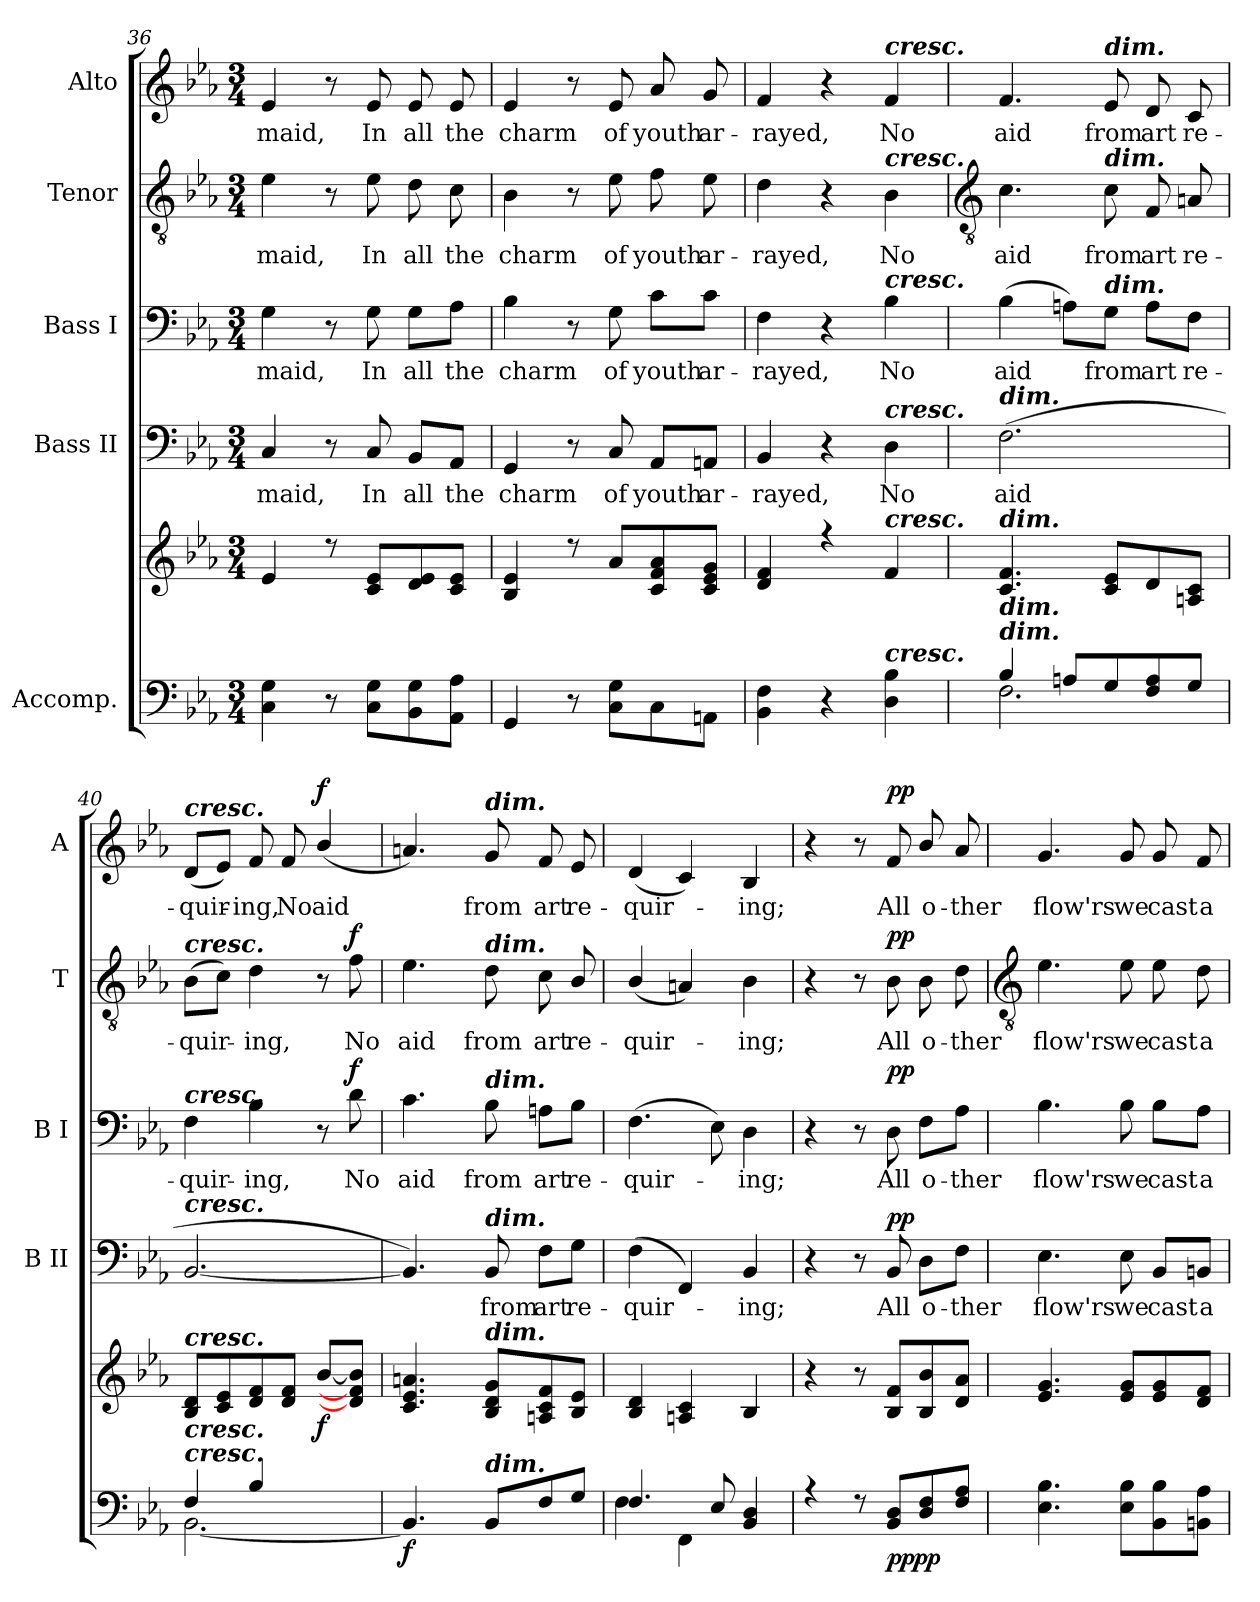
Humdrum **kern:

**kern	**kern	**dynam	**kern	**text	**dynam	**kern	**text	**dynam	**kern	**text	**dynam	**kern	**text	**dynam
*part5	*part5	*part5	*part4	*part4	*part4	*part3	*part3	*part3	*part2	*part2	*part2	*part1	*part1	*part1
*staff6	*staff5	*staff5/6	*staff4	*staff4	*staff4	*staff3	*staff3	*staff3	*staff2	*staff2	*staff2	*staff1	*staff1	*staff1
*I"Accomp.	*	*	*I"Bass II	*	*	*I"Bass I	*	*	*I"Tenor	*	*	*I"Alto	*	*
*	*	*	*I'B II	*	*	*I'B I	*	*	*I'T	*	*	*I'A	*	*
*clefF4	*clefG2	*	*clefF4	*	*	*clefF4	*	*	*clefGv2	*	*	*clefG2	*	*
*k[b-e-a-]	*k[b-e-a-]	*	*k[b-e-a-]	*	*	*k[b-e-a-]	*	*	*k[b-e-a-]	*	*	*k[b-e-a-]	*	*
*E-:	*E-:	*	*E-:	*	*	*E-:	*	*	*E-:	*	*	*E-:	*	*
*M3/4	*M3/4	*	*M3/4	*	*	*M3/4	*	*	*M3/4	*	*	*M3/4	*	*
=36	=36	=36	=36	=36	=36	=36	=36	=36	=36	=36	=36	=36	=36	=36
*	*^	*	*	*	*	*	*	*	*	*	*	*	*	*
!	!	!LO:N:vis=1	!	!	!LO:LY:b	!	!	!LO:LY:b	!	!	!LO:LY:b	!	!	!LO:LY:b	!
4C 4G	4e-	2.ryy	.	4C	maid,	.	4G	maid,	.	4e-	maid,	.	4e-	maid,	.
8r	8r	.	.	8r	.	.	8r	.	.	8r	.	.	8r	.	.
!	!	!	!	!	!LO:LY:b	!	!	!LO:LY:b	!	!	!LO:LY:b	!	!	!LO:LY:b	!
8C 8GL	8c 8e-L	.	.	8C	In	.	8G	In	.	8e-	In	.	8e-	In	.
!	!	!	!	!	!LO:LY:b	!	!	!LO:LY:b	!	!	!LO:LY:b	!	!	!LO:LY:b	!
8BB- 8G	8d 8e-	.	.	8BB-/L	all	.	8G\L	all	.	8d	all	.	8e-	all	.
!	!	!	!	!	!LO:LY:b	!	!	!LO:LY:b	!	!	!LO:LY:b	!	!	!LO:LY:b	!
8AA- 8A-J	8c 8e-J	.	.	8AA-/J	the	.	8A-\J	the	.	8c	the	.	8e-	the	.
=37	=37	=37	=37	=37	=37	=37	=37	=37	=37	=37	=37	=37	=37	=37	=37
!	!	!LO:N:vis=1	!	!	!LO:LY:b	!	!	!LO:LY:b	!	!	!LO:LY:b	!	!	!LO:LY:b	!
4GG	4B- 4e-	2.ryy	.	4GG	charm	.	4B-	charm	.	4B-	charm	.	4e-	charm	.
8r	8r	.	.	8r	.	.	8r	.	.	8r	.	.	8r	.	.
!	!	!	!	!	!LO:LY:b	!	!	!LO:LY:b	!	!	!LO:LY:b	!	!	!LO:LY:b	!
8C 8GL	8a-L	.	.	8C	of	.	8G	of	.	8e-	of	.	8e-	of	.
!	!	!	!	!	!LO:LY:b	!	!	!LO:LY:b	!	!	!LO:LY:b	!	!	!LO:LY:b	!
8C	8c 8f 8a-	.	.	8AA-/L	youth	.	8c\L	youth	.	8f	youth	.	8a-	youth	.
!	!	!	!	!	!LO:LY:b	!	!	!LO:LY:b	!	!	!LO:LY:b	!	!	!LO:LY:b	!
8AAnJ	8c 8e- 8gJ	.	.	8AAn/J	ar-	.	8c\J	ar-	.	8e-	ar-	.	8g	ar-	.
=38	=38	=38	=38	=38	=38	=38	=38	=38	=38	=38	=38	=38	=38	=38	=38
!	!	!LO:N:vis=1	!	!	!LO:LY:b	!	!	!LO:LY:b	!	!	!LO:LY:b	!	!	!LO:LY:b	!
4BB- 4F	4d 4f	2.ryy	.	4BB-	-rayed,	.	4F	-rayed,	.	4d	-rayed,	.	4f	-rayed,	.
4r	4r	.	.	4r	.	.	4r	.	.	4r	.	.	4r	.	.
!	!	!	!	!	!	!	!	!	!	!	!	!	!LO:TX:a:Bi:t=cresc.	!	!
!	!	!	!	!	!	!	!	!	!	!LO:TX:a:Bi:t=cresc.	!	!	!	!	!
!	!	!	!	!	!	!	!LO:TX:a:Bi:t=cresc.	!	!	!	!	!	!	!	!
!	!	!	!	!LO:TX:a:Bi:t=cresc.	!	!	!	!	!	!	!	!	!	!	!
!	!LO:TX:a:Bi:t=cresc.	!	!	!	!	!	!	!	!	!	!	!	!	!	!
!LO:TX:a:Bi:t=cresc.	!	!	!	!	!	!	!	!	!	!	!	!	!	!	!
!	!	!	!	!	!LO:LY:b	!	!	!LO:LY:b	!	!	!LO:LY:b	!	!	!LO:LY:b	!
4D 4B-	4f	.	.	4D	No	.	4B-	No	.	4B-	No	.	4f	No	.
*	*v	*v	*	*	*	*	*	*	*	*	*	*	*	*	*
!!LO:LB:g=z
=39	=39	=39	=39	=39	=39	=39	=39	=39	=39	=39	=39	=39	=39	=39
*	*	*	*	*	*	*	*	*	*clefGv2	*	*	*	*	*
*^	*	*	*	*	*	*	*	*	*	*	*	*	*	*
!	!	!	!	!LO:TX:a:Bi:t=dim.	!	!	!	!	!	!	!	!	!	!	!
!	!	!LO:TX:a:Bi:t=dim.	!	!	!	!	!	!	!	!	!	!	!	!	!
!LO:TX:a:Bi:t=dim.	!	!	!	!	!	!	!	!	!	!	!	!	!	!	!
!LO:TX:a:Bi:t=dim.	!	!	!	!	!	!	!	!	!	!	!	!	!	!	!
!	!	!	!	!	!LO:LY:b	!	!	!LO:LY:b	!	!	!LO:LY:b	!	!	!LO:LY:b	!
4B-/	2.F\	4.c 4.f	.	(<2.F	aid	.	(>4B-	aid	.	4.c	aid	.	4.f	aid	.
8An/L	.	.	.	.	.	.	8An\L)	.	.	.	.	.	.	.	.
!	!	!	!	!	!	!	!	!	!	!	!	!	!LO:TX:a:Bi:t=dim.	!	!
!	!	!	!	!	!	!	!	!	!	!LO:TX:a:Bi:t=dim.	!	!	!	!	!
!	!	!	!	!	!	!	!LO:TX:a:Bi:t=dim.	!	!	!	!	!	!	!	!
!	!	!	!	!	!	!	!	!LO:LY:b	!	!	!LO:LY:b	!	!	!LO:LY:b	!
8G/	.	8c 8e-L	.	.	.	.	8G\J	from	.	8c	from	.	8e-	from	.
!	!	!	!	!	!	!	!	!LO:LY:b	!	!	!LO:LY:b	!	!	!LO:LY:b	!
8F/ 8A/	.	8d	.	.	.	.	8A\L	art	.	8F	art	.	8d	art	.
!	!	!	!	!	!	!	!	!LO:LY:b	!	!	!LO:LY:b	!	!	!LO:LY:b	!
8G/J	.	8An 8cJ	.	.	.	.	8F\J	re-	.	8An	re-	.	8c	re-	.
=40	=40	=40	=40	=40	=40	=40	=40	=40	=40	=40	=40	=40	=40	=40	=40
!	!	!	!	!	!	!	!	!	!	!	!	!	!LO:TX:a:Bi:t=cresc.	!	!
!	!	!	!	!	!	!	!	!	!	!LO:TX:a:Bi:t=cresc.	!	!	!	!	!
!	!	!	!	!	!	!	!LO:TX:a:Bi:t=cresc.	!	!	!	!	!	!	!	!
!	!	!	!	!LO:TX:a:Bi:t=cresc.	!	!	!	!	!	!	!	!	!	!	!
!	!	!LO:TX:a:Bi:t=cresc.	!	!	!	!	!	!	!	!	!	!	!	!	!
!LO:TX:a:Bi:t=cresc.	!	!	!	!	!	!	!	!	!	!	!	!	!	!	!
!LO:TX:a:Bi:t=cresc.	!	!	!	!	!	!	!	!	!	!	!	!	!	!	!
!	!	!	!	!	!	!	!	!LO:LY:b	!	!	!LO:LY:b	!	!	!LO:LY:b	!
4F/	[2.BB-\	8B- 8dL	.	[2.BB-	.	.	4F	-quir-	.	(>8B-L	-quir-	.	(<8dL	-quir-	.
.	.	8c 8e-	.	.	.	.	.	.	.	8cJ)	.	.	8e-J)	.	.
!	!	!	!	!	!	!	!	!LO:LY:b	!	!	!LO:LY:b	!	!	!LO:LY:b	!
4B-/	.	8d 8f	.	.	.	.	4B-	-ing,	.	4d	ing,	.	8f	ing,	.
!	!	!	!	!	!	!	!	!	!	!	!	!	!	!LO:LY:b	!
.	.	8d 8fJ	.	.	.	.	.	.	.	.	.	.	8f	No	.
!	!	!	!LO:DY:b	!	!	!	!	!	!	!	!	!	!	!LO:LY:b	!LO:DY:b
4ryy	.	[8b-L	f	.	.	.	8r	.	.	8r	.	.	(<4b-/	aid	f
!	!	!	!	!	!	!	!	!LO:LY:b	!LO:DY:b	!	!LO:LY:b	!LO:DY:b	!	!	!
.	.	8d] 8f] 8b-]J	.	.	.	.	8d	No	f	8f	No	f	.	.	.
=41	=41	=41	=41	=41	=41	=41	=41	=41	=41	=41	=41	=41	=41	=41	=41
!	!	!	!LO:DY:b=2	!	!	!	!	!LO:LY:b	!	!	!LO:LY:b	!	!	!	!
4.BB-/]	4ryy	4.c 4.e- 4.an	f	4.BB-])	.	.	4.c	aid	.	4.e-	aid	.	4.an)	.	.
.	4ryy	.	.	.	.	.	.	.	.	.	.	.	.	.	.
!	!	!	!	!	!	!	!	!	!	!	!	!	!LO:TX:a:Bi:t=dim.	!	!
!	!	!	!	!	!	!	!	!	!	!LO:TX:a:Bi:t=dim.	!	!	!	!	!
!	!	!	!	!	!	!	!LO:TX:a:Bi:t=dim.	!	!	!	!	!	!	!	!
!	!	!	!	!LO:TX:a:Bi:t=dim.	!	!	!	!	!	!	!	!	!	!	!
!	!	!LO:TX:a:Bi:t=dim.	!	!	!	!	!	!	!	!	!	!	!	!	!
!LO:TX:a:Bi:t=dim.	!	!	!	!	!	!	!	!	!	!	!	!	!	!	!
!	!	!	!	!	!LO:LY:b	!	!	!LO:LY:b	!	!	!LO:LY:b	!	!	!LO:LY:b	!
8BB-/L	.	8B- 8d 8gL	.	8BB-	from	.	8B-	from	.	8d	from	.	8g	from	.
!	!	!	!	!	!LO:LY:b	!	!	!LO:LY:b	!	!	!LO:LY:b	!	!	!LO:LY:b	!
8F/	4ryy	8An 8c 8f	.	8F\L	art	.	8An\L	art	.	8c	art	.	8f	art	.
!	!	!	!	!	!LO:LY:b	!	!	!LO:LY:b	!	!	!LO:LY:b	!	!	!LO:LY:b	!
8G/J	.	8B- 8e-J	.	8G\J	re-	.	8B-\J	re-	.	8B-/	re-	.	8e-	re-	.
=42	=42	=42	=42	=42	=42	=42	=42	=42	=42	=42	=42	=42	=42	=42	=42
!	!	!	!	!	!LO:LY:b	!	!	!LO:LY:b	!	!	!LO:LY:b	!	!	!LO:LY:b	!
4.F/	4F\	4B- 4d	.	(4F	-quir-	.	(>4.F	-quir-	.	(<4B-/	-quir-	.	(<4d	-quir-	.
.	4FF\	4An 4c	.	4FF)	.	.	.	.	.	4An)	.	.	4c)	.	.
8E-/	.	.	.	.	.	.	8E-)	.	.	.	.	.	.	.	.
!	!	!	!	!	!LO:LY:b	!	!	!LO:LY:b	!	!	!LO:LY:b	!	!	!LO:LY:b	!
4BB-/ 4D/	4ryy	4B-	.	4BB-	ing;	.	4D	ing;	.	4B-	ing;	.	4B-	ing;	.
=43	=43	=43	=43	=43	=43	=43	=43	=43	=43	=43	=43	=43	=43	=43	=43
4r	2.ryy	4r	.	4r	.	.	4r	.	.	4r	.	.	4r	.	.
8r	.	8r	.	8r	.	.	8r	.	.	8r	.	.	8r	.	.
!	!	!	!LO:DY:b=2	!	!LO:LY:b	!	!	!LO:LY:b	!	!	!LO:LY:b	!	!	!LO:LY:b	!
!	!	!	!LO:DY:n=1:b	!	!	!LO:DY:b	!	!	!LO:DY:b	!	!	!LO:DY:b	!	!	!LO:DY:b
8BB-/ 8D/L	.	8B- 8fL	pp pp	8BB-	All	pp	8D	All	pp	8B-	All	pp	8f	All	pp
!	!	!	!	!	!LO:LY:b	!	!	!LO:LY:b	!	!	!LO:LY:b	!	!	!LO:LY:b	!
8D/ 8F/	.	8B- 8b-	.	8D\L	o-	.	8F\L	o-	.	8B-	o-	.	8b-/	o-	.
!	!	!	!	!	!LO:LY:b	!	!	!LO:LY:b	!	!	!LO:LY:b	!	!	!LO:LY:b	!
8F/ 8A-/J	.	8d 8a-J	.	8F\J	-ther	.	8A-\J	-ther	.	8d	-ther	.	8a-	-ther	.
!!LO:LB:g=z
=44	=44	=44	=44	=44	=44	=44	=44	=44	=44	=44	=44	=44	=44	=44	=44
*	*	*	*	*	*	*	*	*	*	*clefGv2	*	*	*	*	*
!	!	!	!	!	!LO:LY:b	!	!	!LO:LY:b	!	!	!LO:LY:b	!	!	!LO:LY:b	!
4.E- 4.B-	4ryy	4.e- 4.g	.	4.E-	flow'rs	.	4.B-	flow'rs	.	4.e-	flow'rs	.	4.g	flow'rs	.
.	4ryy	.	.	.	.	.	.	.	.	.	.	.	.	.	.
!	!	!	!	!	!LO:LY:b	!	!	!LO:LY:b	!	!	!LO:LY:b	!	!	!LO:LY:b	!
8E- 8B-L	.	8e- 8gL	.	8E-	we	.	8B-	we	.	8e-	we	.	8g	we	.
!	!	!	!	!	!LO:LY:b	!	!	!LO:LY:b	!	!	!LO:LY:b	!	!	!LO:LY:b	!
8BB- 8B-	4ryy	8e- 8g	.	8BB-/L	cast	.	8B-\L	cast	.	8e-	cast	.	8g	cast	.
!	!	!	!	!	!LO:LY:b	!	!	!LO:LY:b	!	!	!LO:LY:b	!	!	!LO:LY:b	!
8BBn 8A-J	.	8d 8fJ	.	8BBn/J	a-	.	8A-\J	a-	.	8d	a-	.	8f	a-	.
*v	*v	*	*	*	*	*	*	*	*	*	*	*	*	*	*
=	=	=	=	=	=	=	=	=	=	=	=	=	=	=
*-	*-	*-	*-	*-	*-	*-	*-	*-	*-	*-	*-	*-	*-	*-
